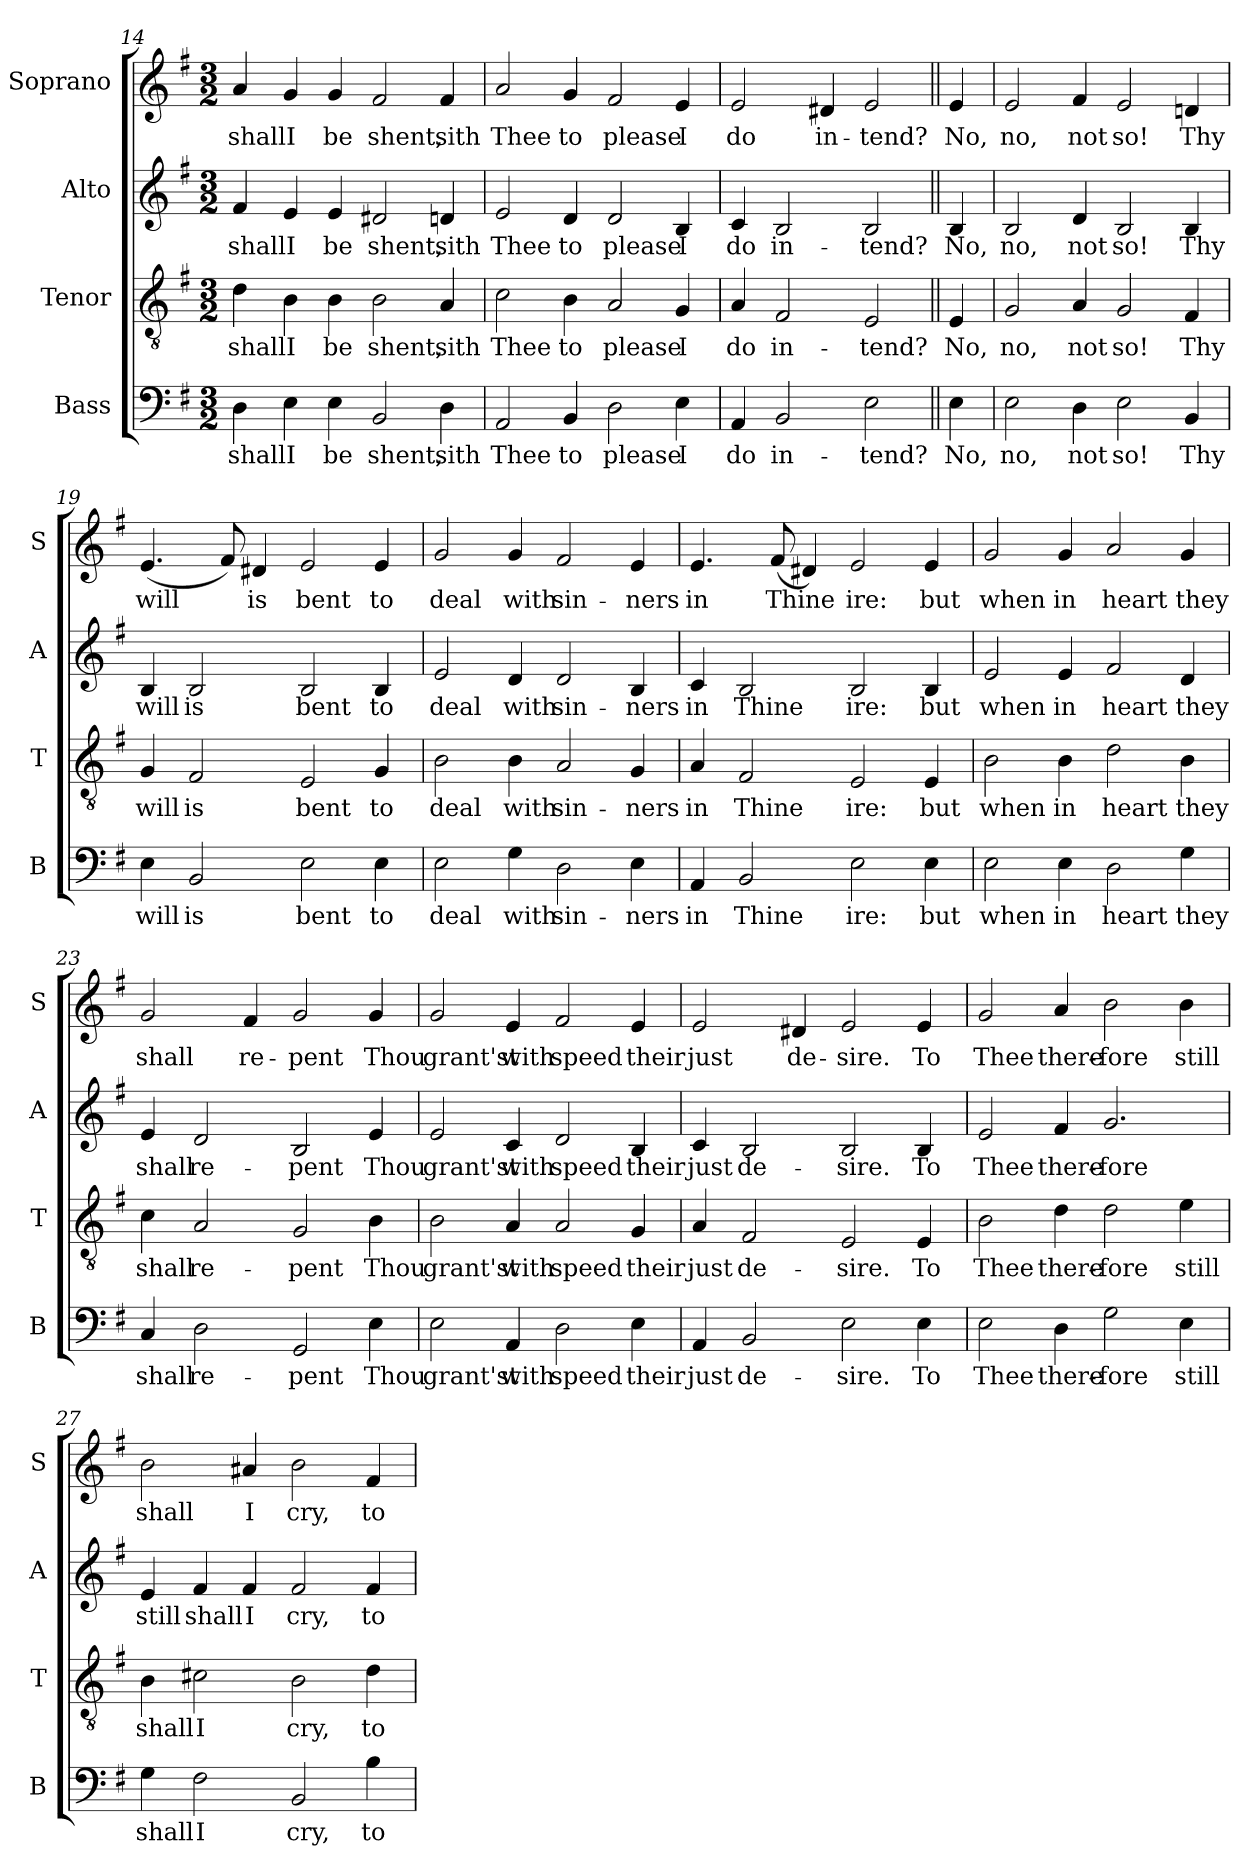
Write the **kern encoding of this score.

**kern	**text	**kern	**text	**kern	**text	**kern	**text
*part4	*part4	*part3	*part3	*part2	*part2	*part1	*part1
*staff4	*staff4	*staff3	*staff3	*staff2	*staff2	*staff1	*staff1
*I"Bass	*	*I"Tenor	*	*I"Alto	*	*I"Soprano	*
*I'B	*	*I'T	*	*I'A	*	*I'S	*
*clefF4	*	*clefGv2	*	*clefG2	*	*clefG2	*
*k[f#]	*	*k[f#]	*	*k[f#]	*	*k[f#]	*
*e:	*	*e:	*	*e:	*	*e:	*
*M3/2	*	*M3/2	*	*M3/2	*	*M3/2	*
=14	=14	=14	=14	=14	=14	=14	=14
4D\	shall	4d\	shall	4f#/	shall	4a/	shall
4E\	I	4B\	I	4e/	I	4g/	I
4E\	be	4B\	be	4e/	be	4g/	be
2BB/	shent,	2B\	shent,	2d#X/	shent,	2f#/	shent,
4D\	sith	4A/	sith	4dn/	sith	4f#/	sith
=15	=15	=15	=15	=15	=15	=15	=15
2AA/	Thee	2c\	Thee	2e/	Thee	2a/	Thee
4BB/	to	4B\	to	4d/	to	4g/	to
2D\	please	2A/	please	2d/	please	2f#/	please
4E\	I	4G/	I	4B/	I	4e/	I
!!LO:LB:g=z
=16	=16	=16	=16	=16	=16	=16	=16
4AA/	do	4A/	do	4c/	do	2e/	do
2BB/	in-	2F#/	in-	2B/	in-	.	.
.	.	.	.	.	.	4d#X/	in-
2E\	-tend?	2E/	-tend?	2B/	-tend?	2e/	-tend?
=17||	=17||	=17||	=17||	=17||	=17||	=17||	=17||
4E\	No,	4E/	No,	4B/	No,	4e/	No,
=18	=18	=18	=18	=18	=18	=18	=18
2E\	no,	2G/	no,	2B/	no,	2e/	no,
4D\	not	4A/	not	4d/	not	4f#/	not
2E\	so!	2G/	so!	2B/	so!	2e/	so!
4BB/	Thy	4F#/	Thy	4B/	Thy	4dn/	Thy
=19	=19	=19	=19	=19	=19	=19	=19
4E\	will	4G/	will	4B/	will	(4.e/	will
2BB/	is	2F#/	is	2B/	is	.	.
.	.	.	.	.	.	8f#/)	.
.	.	.	.	.	.	4d#X/	is
2E\	bent	2E/	bent	2B/	bent	2e/	bent
4E\	to	4G/	to	4B/	to	4e/	to
=20	=20	=20	=20	=20	=20	=20	=20
2E\	deal	2B\	deal	2e/	deal	2g/	deal
4G\	with	4B\	with	4d/	with	4g/	with
2D\	sin-	2A/	sin-	2d/	sin-	2f#/	sin-
4E\	-ners	4G/	-ners	4B/	-ners	4e/	-ners
!!LO:PB:g=z
=21	=21	=21	=21	=21	=21	=21	=21
4AA/	in	4A/	in	4c/	in	4.e/	in
2BB/	Thine	2F#/	Thine	2B/	Thine	.	.
.	.	.	.	.	.	(8f#/	Thine
.	.	.	.	.	.	4d#X/)	.
2E\	ire:	2E/	ire:	2B/	ire:	2e/	ire:
4E\	but	4E/	but	4B/	but	4e/	but
=22	=22	=22	=22	=22	=22	=22	=22
2E\	when	2B\	when	2e/	when	2g/	when
4E\	in	4B\	in	4e/	in	4g/	in
2D\	heart	2d\	heart	2f#/	heart	2a/	heart
4G\	they	4B\	they	4d/	they	4g/	they
=23	=23	=23	=23	=23	=23	=23	=23
4C/	shall	4c\	shall	4e/	shall	2g/	shall
2D\	re-	2A/	re-	2d/	re-	.	.
.	.	.	.	.	.	4f#/	re-
2GG/	-pent	2G/	-pent	2B/	-pent	2g/	-pent
4E\	Thou	4B\	Thou	4e/	Thou	4g/	Thou
=24	=24	=24	=24	=24	=24	=24	=24
2E\	grant'st	2B\	grant'st	2e/	grant'st	2g/	grant'st
4AA/	with	4A/	with	4c/	with	4e/	with
2D\	speed	2A/	speed	2d/	speed	2f#/	speed
4E\	their	4G/	their	4B/	their	4e/	their
!!LO:LB:g=z
=25	=25	=25	=25	=25	=25	=25	=25
4AA/	just	4A/	just	4c/	just	2e/	just
2BB/	de-	2F#/	de-	2B/	de-	.	.
.	.	.	.	.	.	4d#X/	de-
2E\	-sire.	2E/	-sire.	2B/	-sire.	2e/	-sire.
4E\	To	4E/	To	4B/	To	4e/	To
=26	=26	=26	=26	=26	=26	=26	=26
2E\	Thee	2B\	Thee	2e/	Thee	2g/	Thee
4D\	there-	4d\	there-	4f#/	there-	4a/	there-
2G\	-fore	2d\	-fore	2.g/	-fore	2b\	-fore
4E\	still	4e\	still	.	.	4b\	still
=27	=27	=27	=27	=27	=27	=27	=27
4G\	shall	4B\	shall	4e/	still	2b\	shall
2F#\	I	2c#X\	I	4f#/	shall	.	.
.	.	.	.	4f#/	I	4a#X/	I
2BB/	cry,	2B\	cry,	2f#/	cry,	2b\	cry,
4B\	to	4d\	to	4f#/	to	4f#/	to
=	=	=	=	=	=	=	=
*-	*-	*-	*-	*-	*-	*-	*-
